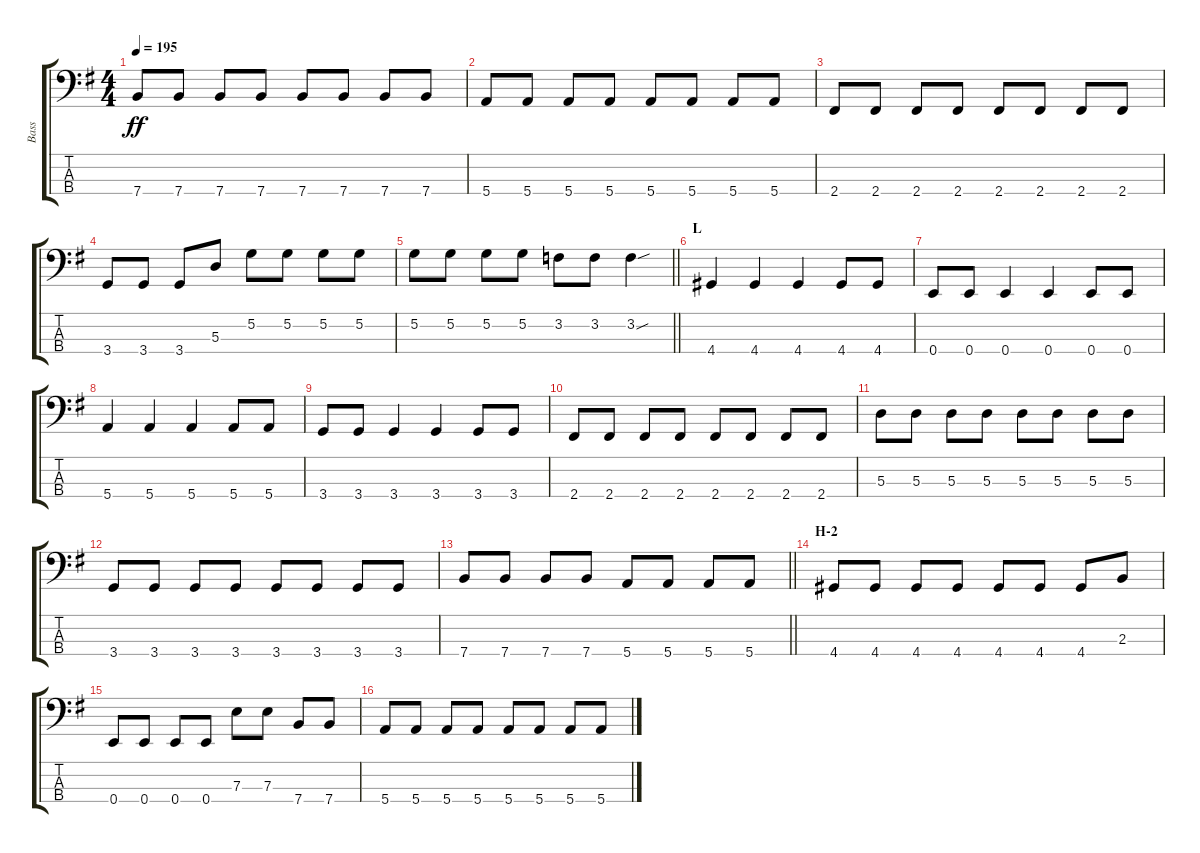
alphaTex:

\track ("Bass" "Bass") {instrument electricbasspick}
\staff {score tabs}
\tuning (G2 D2 A1 E1) {hide}
\ts (4 4)
\tempo 195
\clef f4
\ks g
7.4.8{dy ff} 7.4.8 7.4.8 7.4.8 7.4.8 7.4.8 7.4.8 7.4.8 |
5.4.8 5.4.8 5.4.8 5.4.8 5.4.8 5.4.8 5.4.8 5.4.8 |
2.4.8 2.4.8 2.4.8 2.4.8 2.4.8 2.4.8 2.4.8 2.4.8 |
3.4.8 3.4.8 3.4.8 5.3.8 5.2.8 5.2.8 5.2.8 5.2.8 |
\barLineRight lightlight
5.2.8 5.2.8 5.2.8 5.2.8 3.2.8 3.2.8 3.2{sou}.4 |
\section ("" "L")
4.4.4 4.4.4 4.4.4 4.4.8 4.4.8 |
0.4.8 0.4.8 0.4.4 0.4.4 0.4.8 0.4.8 |
5.4.4 5.4.4 5.4.4 5.4.8 5.4.8 |
3.4.8 3.4.8 3.4.4 3.4.4 3.4.8 3.4.8 |
2.4.8 2.4.8 2.4.8 2.4.8 2.4.8 2.4.8 2.4.8 2.4.8 |
5.3.8 5.3.8 5.3.8 5.3.8 5.3.8 5.3.8 5.3.8 5.3.8 |
3.4.8 3.4.8 3.4.8 3.4.8 3.4.8 3.4.8 3.4.8 3.4.8 |
\barLineRight lightlight
7.4.8 7.4.8 7.4.8 7.4.8 5.4.8 5.4.8 5.4.8 5.4.8 |
\section ("" "H-2")
4.4.8 4.4.8 4.4.8 4.4.8 4.4.8 4.4.8 4.4.8 2.3.8 |
0.4.8 0.4.8 0.4.8 0.4.8 7.3.8 7.3.8 7.4.8 7.4.8 |
5.4.8 5.4.8 5.4.8 5.4.8 5.4.8 5.4.8 5.4.8 5.4.8
